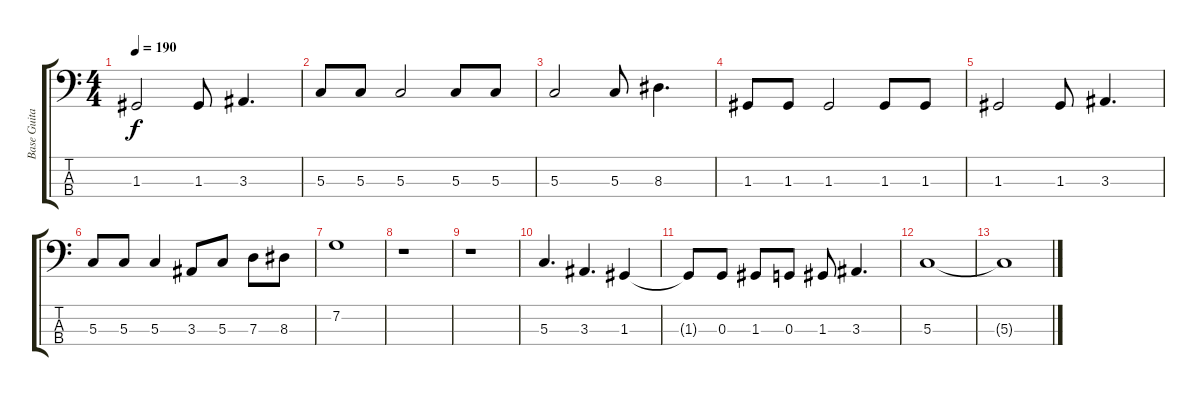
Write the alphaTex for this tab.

\track ("Base Guitar" "Base Guita") {instrument electricbassfinger}
\staff {score tabs}
\tuning (F2 C2 G1 C1) {hide}
\ts (4 4)
\tempo 190
\clef f4
\ks c
1.3.2{dy f} 1.3.8 3.3.4{d} |
5.3.8 5.3.8 5.3.2 5.3.8 5.3.8 |
5.3.2 5.3.8 8.3.4{d} |
1.3.8 1.3.8 1.3.2 1.3.8 1.3.8 |
1.3.2 1.3.8 3.3.4{d} |
5.3.8 5.3.8 5.3.4 3.3.8 5.3.8 7.3.8 8.3.8 |
7.2.1 |
r.1 |
r.1 |
5.3.4{d} 3.3.4{d} 1.3.4 |
1.3{t}.8 0.3.8 1.3.8 0.3.8 1.3.8 3.3.4{d} |
5.3.1 |
5.3{t}.1
